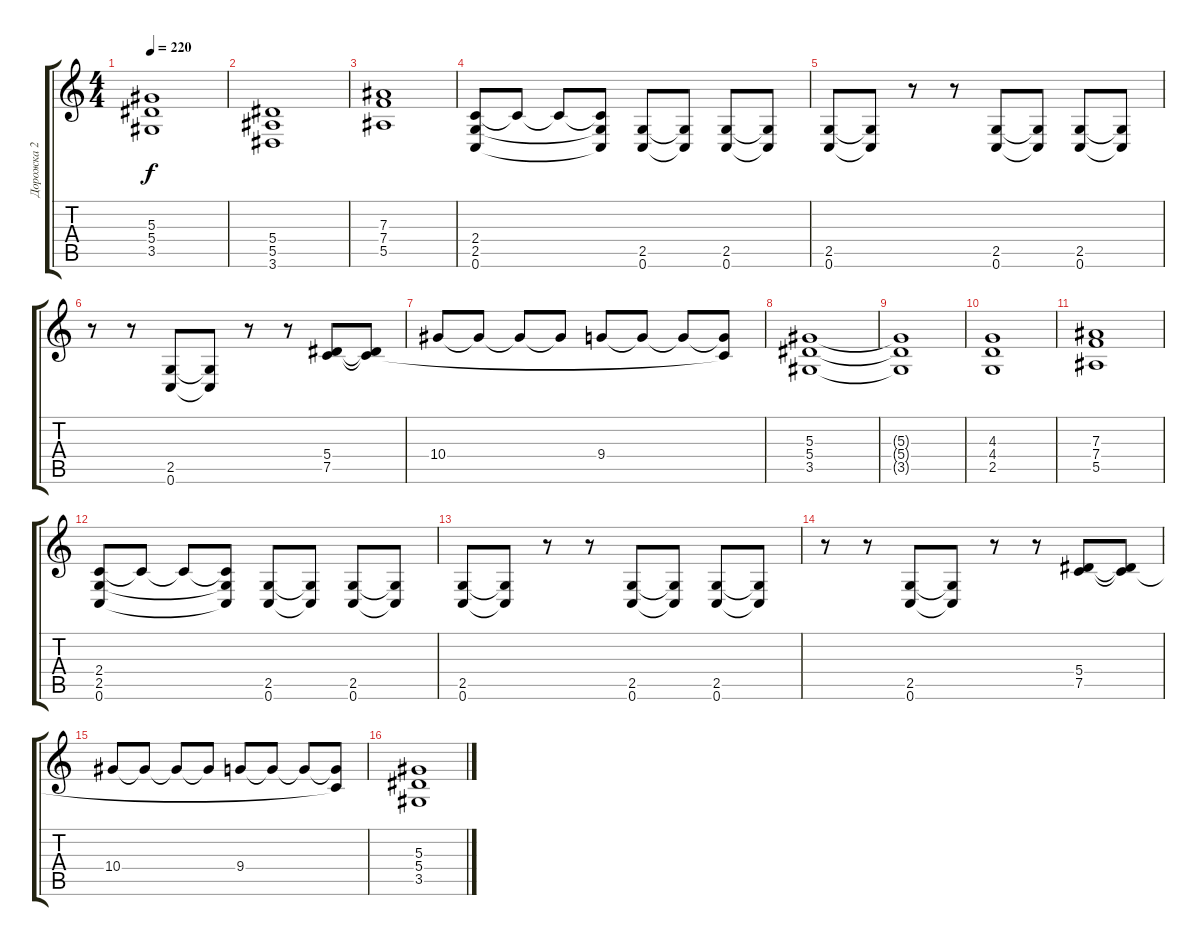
\track ("Дорожка 2" "Дорожка 2") {instrument distortionguitar}
\staff {score tabs}
\tuning (C4 G3 Eb3 Bb2 F2 C2) {hide}
\ts (4 4)
\tempo 220
\clef g2
\ks c
(5.3{t} 5.4{t} 3.5{t}).1{dy f} |
(5.4 5.5 3.6).1 |
(7.3 7.4 5.5).1 |
(2.4 2.5 0.6).8 2.4{t}.8 2.4{t}.8 (2.4{t} 2.5{t} 0.6{t}).8 (2.5 0.6).8 (2.5{t} 0.6{t}).8 (2.5 0.6).8 (2.5{t} 0.6{t}).8 |
(2.5 0.6).8 (2.5{t} 0.6{t}).8 r.8 r.8 (2.5 0.6).8 (2.5{t} 0.6{t}).8 (2.5 0.6).8 (2.5{t} 0.6{t}).8 |
r.8 r.8 (2.5 0.6).8 (2.5{t} 0.6{t}).8 r.8 r.8 (5.4 7.5).8 (5.4{t} 7.5{t}).8 |
10.4.8 10.4{t}.8 10.4{t}.8 10.4{t}.8 9.4.8 9.4{t}.8 9.4{t}.8 (9.4{t} 7.5{t}).8 |
(5.3 5.4 3.5).1 |
(5.3{t} 5.4{t} 3.5{t}).1 |
(4.3 4.4 2.5).1 |
(7.3 7.4 5.5).1 |
(2.4 2.5 0.6).8 2.4{t}.8 2.4{t}.8 (2.4{t} 2.5{t} 0.6{t}).8 (2.5 0.6).8 (2.5{t} 0.6{t}).8 (2.5 0.6).8 (2.5{t} 0.6{t}).8 |
(2.5 0.6).8 (2.5{t} 0.6{t}).8 r.8 r.8 (2.5 0.6).8 (2.5{t} 0.6{t}).8 (2.5 0.6).8 (2.5{t} 0.6{t}).8 |
r.8 r.8 (2.5 0.6).8 (2.5{t} 0.6{t}).8 r.8 r.8 (5.4 7.5).8 (5.4{t} 7.5{t}).8 |
10.4.8 10.4{t}.8 10.4{t}.8 10.4{t}.8 9.4.8 9.4{t}.8 9.4{t}.8 (9.4{t} 7.5{t}).8 |
(5.3 5.4 3.5).1
